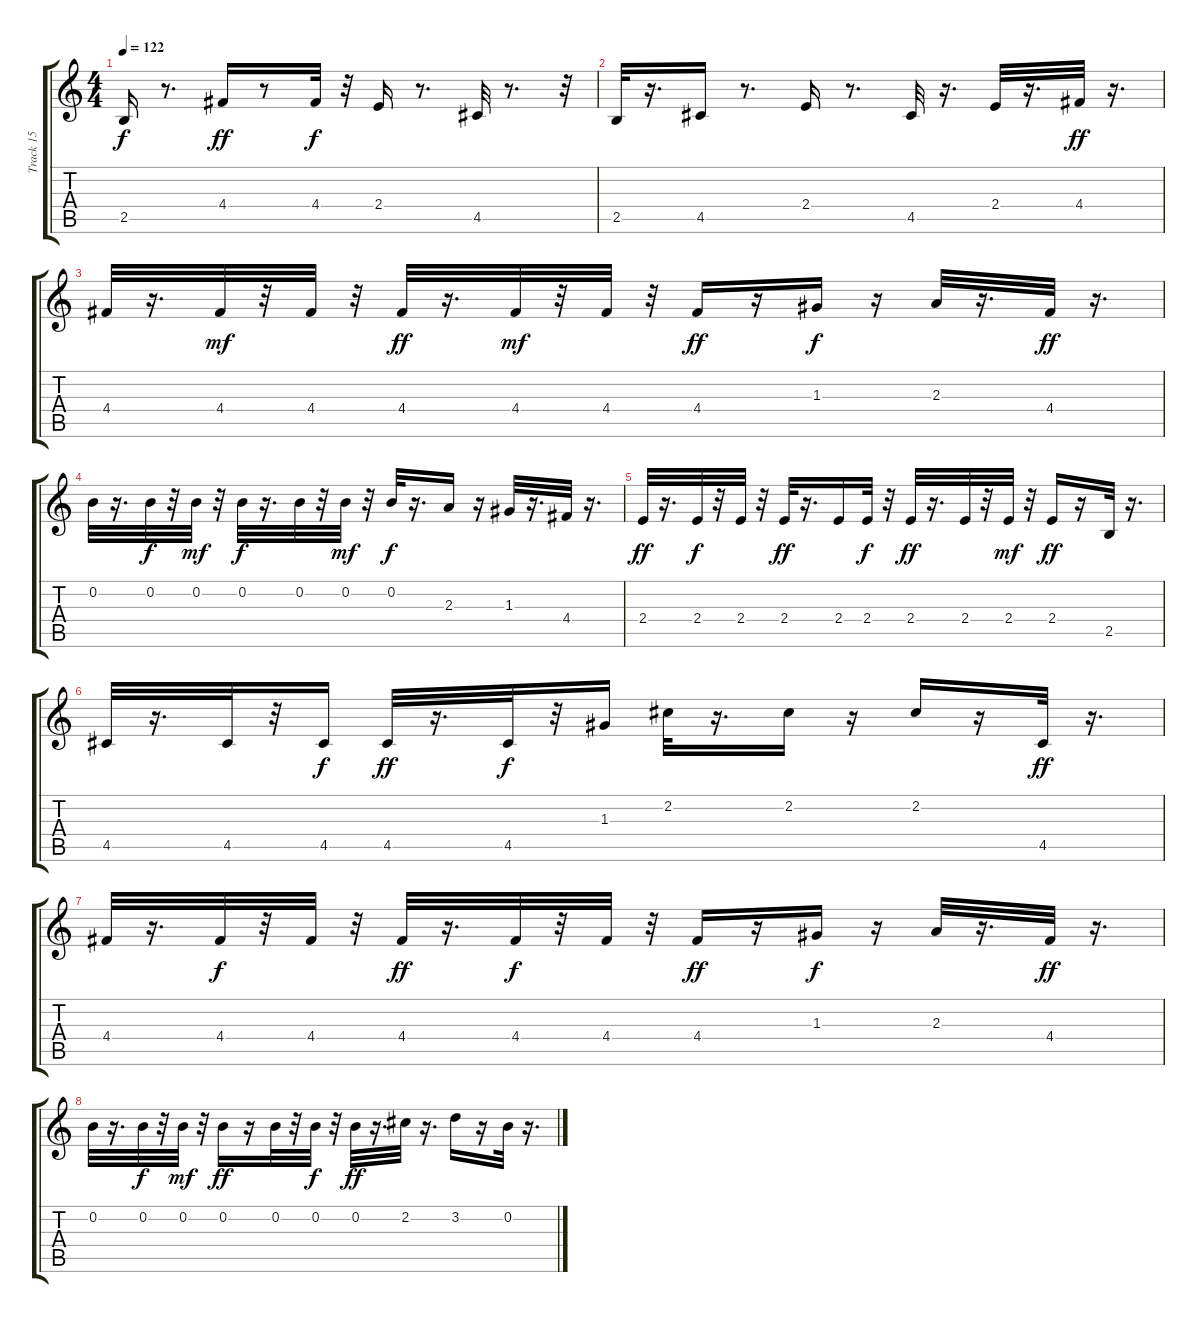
\track ("Track 15" "Track 15") {instrument electricguitarmuted}
\staff {score tabs}
\tuning (E4 B3 G3 D3 A2 E2) {hide}
\ts (4 4)
\tempo 122
\clef g2
\ks c
2.5.16{dy f} r.8{d} 4.4.16{dy ff} r.8 4.4.32{dy f} r.32 2.4.16 r.8{d} 4.5.32 r.8{d} r.32 |
2.5.32 r.16{d} 4.5.16 r.8{d} 2.4.16 r.8{d} 4.5.32 r.16{d} 2.4.32 r.16{d} 4.4.32{dy ff} r.16{d} |
4.4.32 r.16{d} 4.4.32{dy mf} r.32 4.4.32 r.32 4.4.32{dy ff} r.16{d} 4.4.32{dy mf} r.32 4.4.32 r.32 4.4.16{dy ff} r.16 1.3.16{dy f} r.16 2.3.32 r.16{d} 4.4.32{dy ff} r.16{d} |
0.2.32 r.16{d} 0.2.32{dy f} r.32 0.2.32{dy mf} r.32 0.2.32{dy f} r.16{d} 0.2.32 r.32 0.2.32{dy mf} r.32 0.2.32{dy f} r.16{d} 2.3.16 r.16 1.3.32 r.16{d} 4.4.32 r.16{d} |
2.4.32{dy ff} r.16{d} 2.4.32{dy f} r.32 2.4.32 r.32 2.4.32{dy ff} r.16{d} 2.4.16 2.4.32{dy f} r.32 2.4.32{dy ff} r.16{d} 2.4.32 r.32 2.4.32{dy mf} r.32 2.4.16{dy ff} r.16 2.5.32 r.16{d} |
4.5.32 r.16{d} 4.5.32 r.32 4.5.16{dy f} 4.5.32{dy ff} r.16{d} 4.5.32{dy f} r.32 1.3.16 2.2.32 r.16{d} 2.2.16 r.16 2.2.16 r.16 4.5.32{dy ff} r.16{d} |
4.4.32 r.16{d} 4.4.32{dy f} r.32 4.4.32 r.32 4.4.32{dy ff} r.16{d} 4.4.32{dy f} r.32 4.4.32 r.32 4.4.16{dy ff} r.16 1.3.16{dy f} r.16 2.3.32 r.16{d} 4.4.32{dy ff} r.16{d} |
0.2.32 r.16{d} 0.2.32{dy f} r.32 0.2.32{dy mf} r.32 0.2.16{dy ff} r.16 0.2.32 r.32 0.2.32{dy f} r.32 0.2.32{dy ff} r.16{d} 2.2.32 r.16{d} 3.2.16 r.16 0.2.32 r.16{d}
